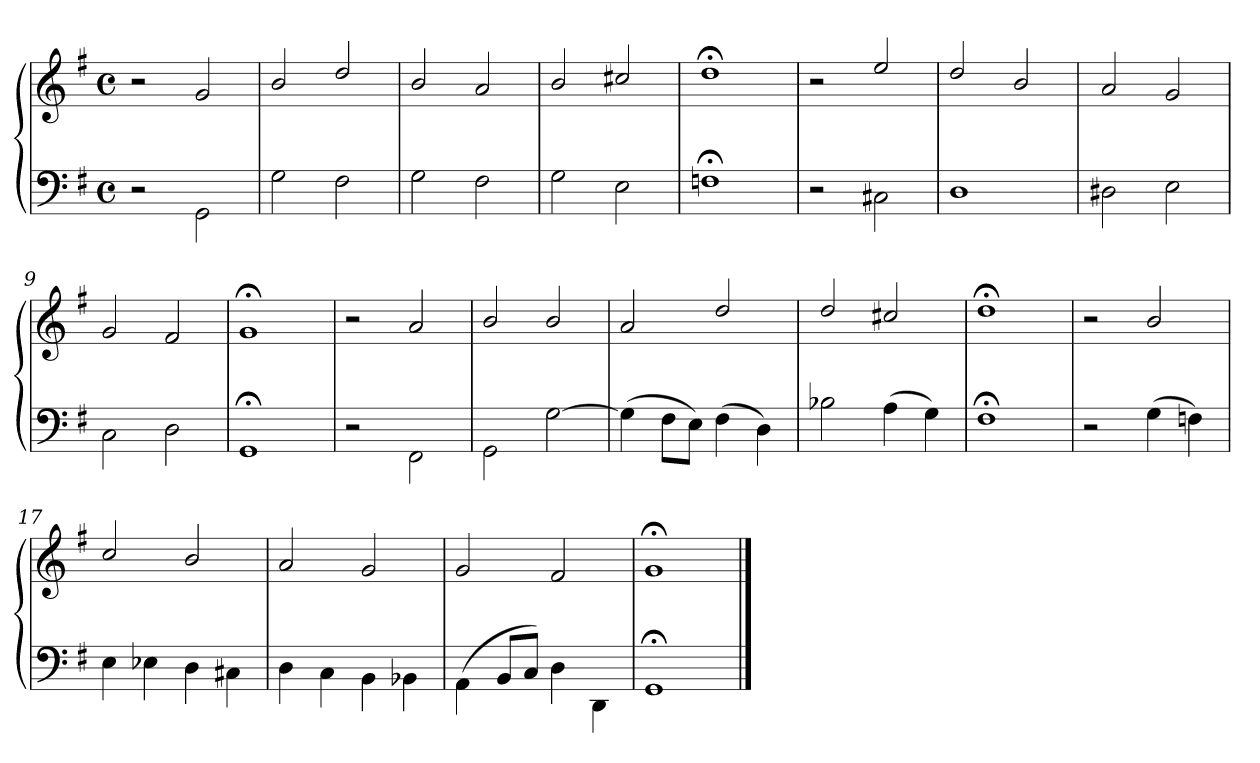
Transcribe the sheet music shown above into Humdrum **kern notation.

**kern	**kern
*part1	*part1
*staff2	*staff1
*clefF4	*clefG2
*k[f#]	*k[f#]
*M4/4	*M4/4
*met(c)	*met(c)
=1	=1
2r	2r
2GG\	2g/
=2	=2
2G\	2b/
2F#\	2dd/
=3	=3
2G\	2b/
2F#\	2a/
=4	=4
2G\	2b/
2E\	2cc#X/
=5	=5
1Fn;\	1dd;</
=6	=6
2r	2r
2C#X\	2ee/
=7	=7
1D\	2dd/
.	2b/
=8	=8
2D#X\	2a/
2E\	2g/
=9	=9
2C\	2g/
2D\	2f#/
=10	=10
1GG;\	1g;</
!!LO:LB:g=z
=11	=11
2r	2r
2FF#\	2a/
=12	=12
2GG\	2b/
[2G\	2b/
=13	=13
(4G\]	2a/
8F#L	.
8EJ)	.
(4F#\	2dd/
4D\)	.
=14	=14
2B-X\	2dd/
(4A\	2cc#X/
4G\)	.
=15	=15
1F#;\	1dd;</
=16	=16
2r	2r
(4G\	2b/
4Fn\)	.
=17	=17
4E\	2cc/
4E-X\	.
4D\	2b/
4C#X\	.
=18	=18
4D\	2a/
4C\	.
4BB\	2g/
4BB-X\	.
=19	=19
(4AA\	2g/
8BBL	.
8CJ)	.
4D\	2f#/
4DD\	.
!!LO:LB:g=z
=20	=20
1GG;\	1g;</
==	==
*-	*-
